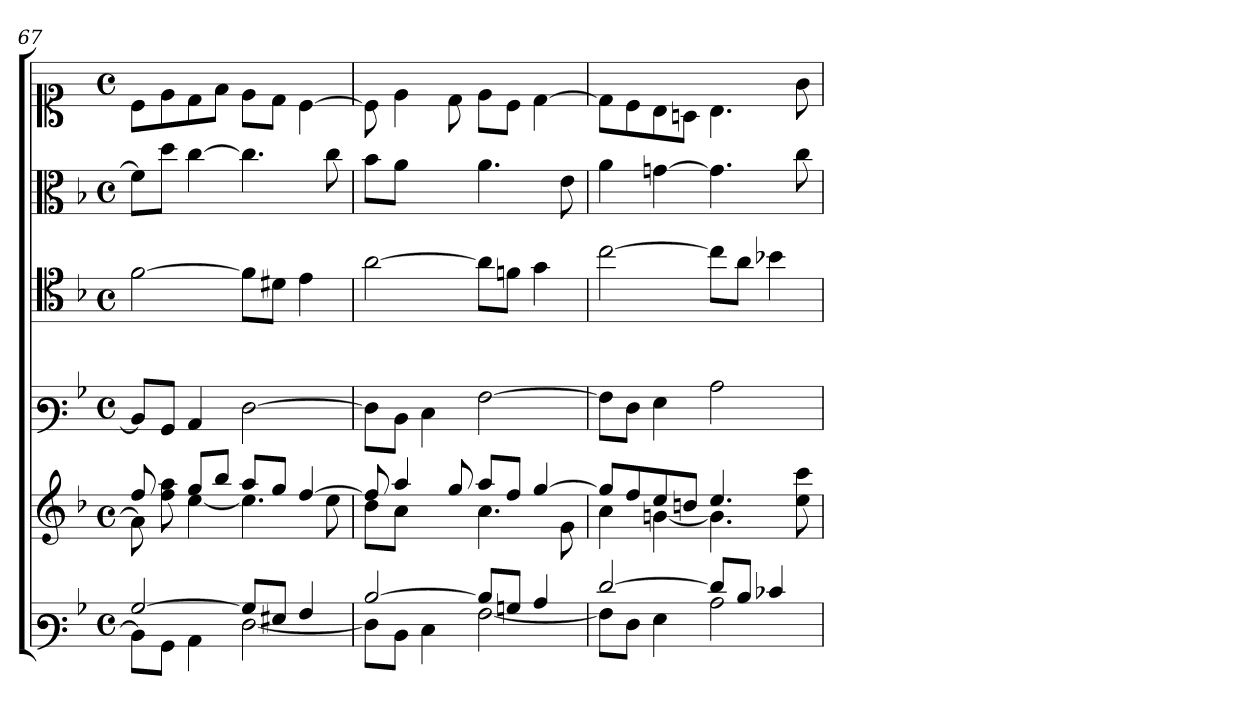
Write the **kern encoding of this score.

**kern	**kern	**kern	**kern	**kern	**kern
*part5	*part5	*part4	*part3	*part2	*part1
*staff6	*staff5	*staff4	*staff3	*staff2	*staff1
*clefF3	*clefG3	*clefF3	*clefC4	*clefC3	*clefC1
*k[b-]	*k[b-]	*k[b-]	*k[b-]	*k[b-]	*
*M4/4	*M4/4	*M4/4	*M4/4	*M4/4	*M4/4
*met(c)	*met(c)	*met(c)	*met(c)	*met(c)	*met(c)
=67	=67	=67	=67	=67	=67
*^	*^	*	*	*	*
[>2B-/	8D\L]	8dd/	8f\]	8D/L]	[>2f\	8f\L]	8c\L
.	8BB-\J	8ryy	8dd\ 8ff\	8BB-/J	.	8dd\J	8e\
.	4C\	8ee/L	[<4cc\	4C/	.	[>4cc\	8d\
.	.	8gg/J	.	.	.	.	8f\J
8B-/L]	[<2F\	8ff/L	4.cc\]	[>2F\	8f\L]	4.cc\]	8e\L
8G#X/J	.	8ee/J	.	.	8d#X\J	.	8d\J
4A/	.	[>4dd/	.	.	4e\	.	[>4c\
.	.	.	8cc\	.	.	8cc\	.
=68	=68	=68	=68	=68	=68	=68	=68
[>2d/	8F\L]	8dd/]	8b-\L	8F\L]	[>2a\	8b-\L	8c\]
.	8D\J	4ff/	8a\J	8D\J	.	8a\J	4e\
.	4E\	.	4ryy	4E\	.	4ryy	.
.	.	8ee/	.	.	.	.	8d\
8d/L]	[<2A\	8ff/L	4.a\	[>2A\	8a\L]	4.a\	8e\L
8Bn/J	.	8dd/J	.	.	8fn\J	.	8c\J
4c/	.	[>4ee/	.	.	4g\	.	[>4d\
.	.	.	8e\	.	.	8e\	.
=69	=69	=69	=69	=69	=69	=69	=69
[>2f/	8A\L]	8ee/L]	4a\	8A\L]	[>2cc\	4a\	8d\L]
.	8F\J	8dd/	.	8F\J	.	.	8c\
.	4G\	8cc/	[<4gn\	4G\	.	[>4gn\	8B\
.	.	8bn/J	.	.	.	.	8An\J
8f/L]	2c\	4.cc/	4.g\]	2c\	8cc\L]	4.g\]	4.B\
8d/J	.	.	.	.	8a\J	.	.
4e-X/	.	.	.	.	4b-X\	.	.
.	.	8ryy	8cc\ 8aa\	.	.	8cc\	8g\
*v	*v	*	*	*	*	*	*
*	*v	*v	*	*	*	*
=	=	=	=	=	=
*-	*-	*-	*-	*-	*-
